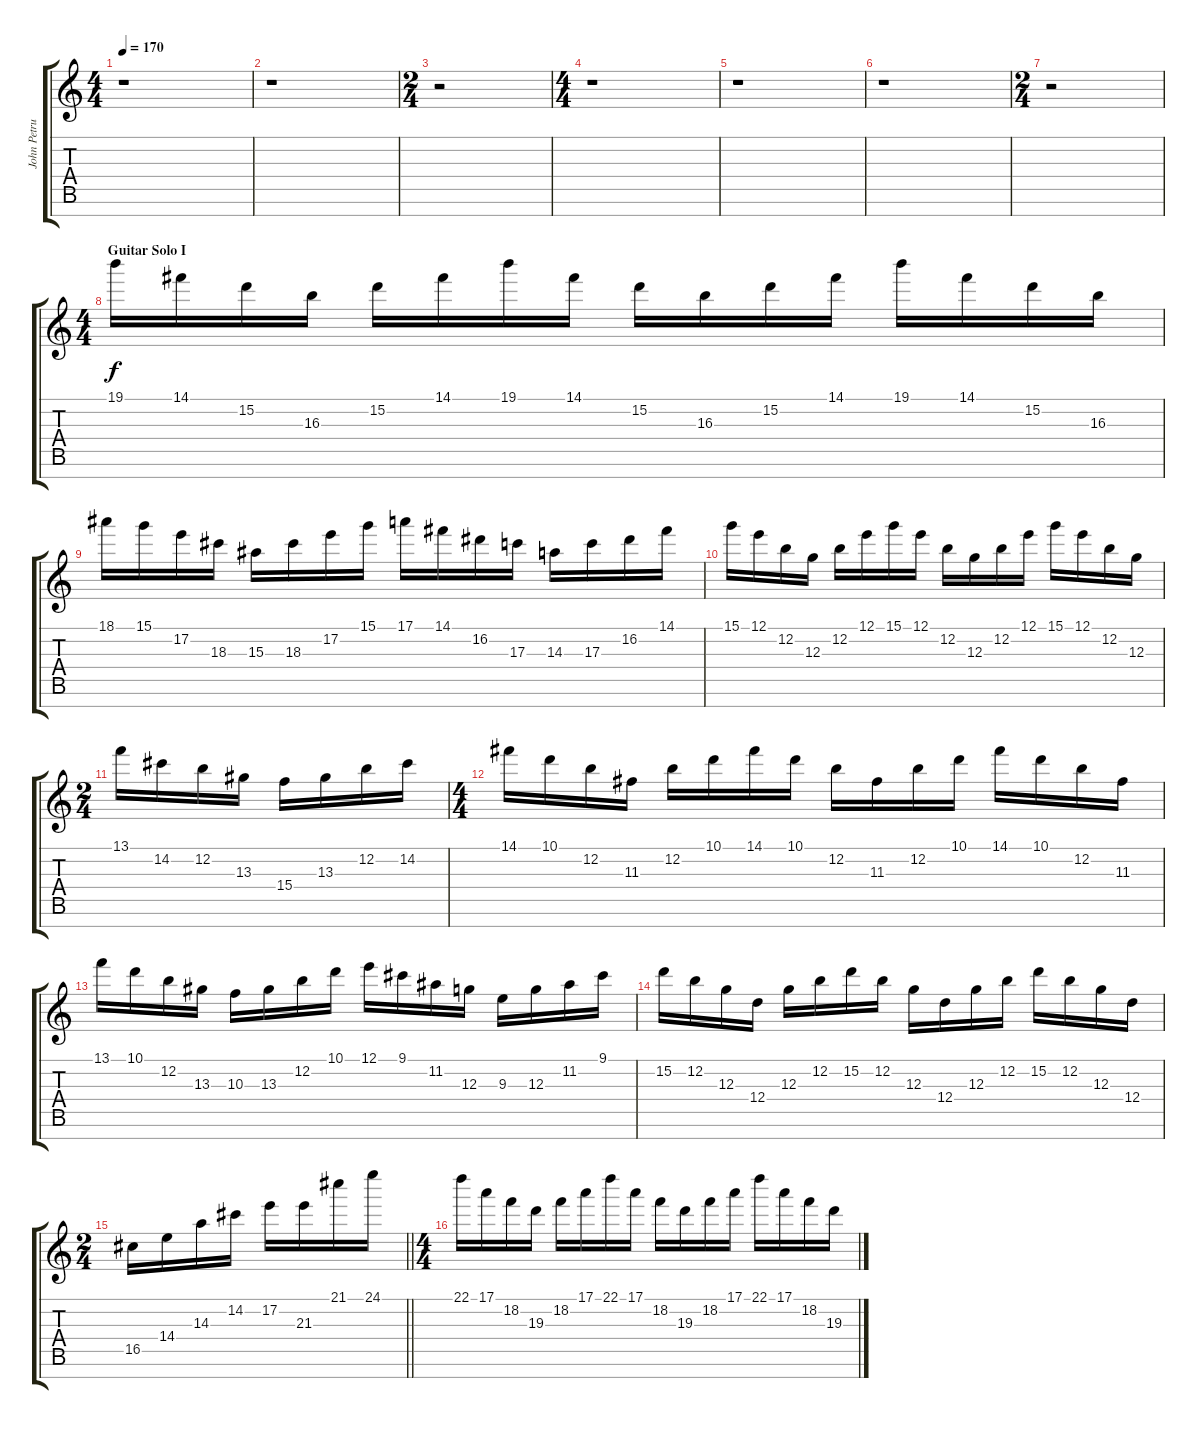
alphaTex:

\track ("John Petrucci" "John Petru") {instrument distortionguitar}
\staff {score tabs}
\tuning (E4 B3 G3 D3 A2 E2 B1) {hide}
\ts (4 4)
\tempo 170
\clef g2
\ks c
r.1{dy f} |
r.1 |
\ts (2 4)
r.2 |
\ts (4 4)
r.1 |
r.1 |
r.1 |
\ts (2 4)
r.2 |
\ts (4 4)
\section ("" "Guitar Solo I")
19.1.16{volume 15} 14.1.16 15.2.16 16.3.16 15.2.16 14.1.16 19.1.16 14.1.16 15.2.16 16.3.16 15.2.16 14.1.16 19.1.16 14.1.16 15.2.16 16.3.16 |
18.1.16 15.1.16 17.2.16 18.3.16 15.3.16 18.3.16 17.2.16 15.1.16 17.1.16 14.1.16 16.2.16 17.3.16 14.3.16 17.3.16 16.2.16 14.1.16 |
15.1.16 12.1.16 12.2.16 12.3.16 12.2.16 12.1.16 15.1.16 12.1.16 12.2.16 12.3.16 12.2.16 12.1.16 15.1.16 12.1.16 12.2.16 12.3.16 |
\ts (2 4)
13.1.16 14.2.16 12.2.16 13.3.16 15.4.16 13.3.16 12.2.16 14.2.16 |
\ts (4 4)
14.1.16 10.1.16 12.2.16 11.3.16 12.2.16 10.1.16 14.1.16 10.1.16 12.2.16 11.3.16 12.2.16 10.1.16 14.1.16 10.1.16 12.2.16 11.3.16 |
13.1.16 10.1.16 12.2.16 13.3.16 10.3.16 13.3.16 12.2.16 10.1.16 12.1.16 9.1.16 11.2.16 12.3.16 9.3.16 12.3.16 11.2.16 9.1.16 |
15.2.16 12.2.16 12.3.16 12.4.16 12.3.16 12.2.16 15.2.16 12.2.16 12.3.16 12.4.16 12.3.16 12.2.16 15.2.16 12.2.16 12.3.16 12.4.16 |
\ts (2 4)
\barLineRight lightlight
16.5.16 14.4.16 14.3.16 14.2.16 17.2.16 21.3.16 21.1.16 24.1.16 |
\ts (4 4)
22.1.16 17.1.16 18.2.16 19.3.16 18.2.16 17.1.16 22.1.16 17.1.16 18.2.16 19.3.16 18.2.16 17.1.16 22.1.16 17.1.16 18.2.16 19.3.16
